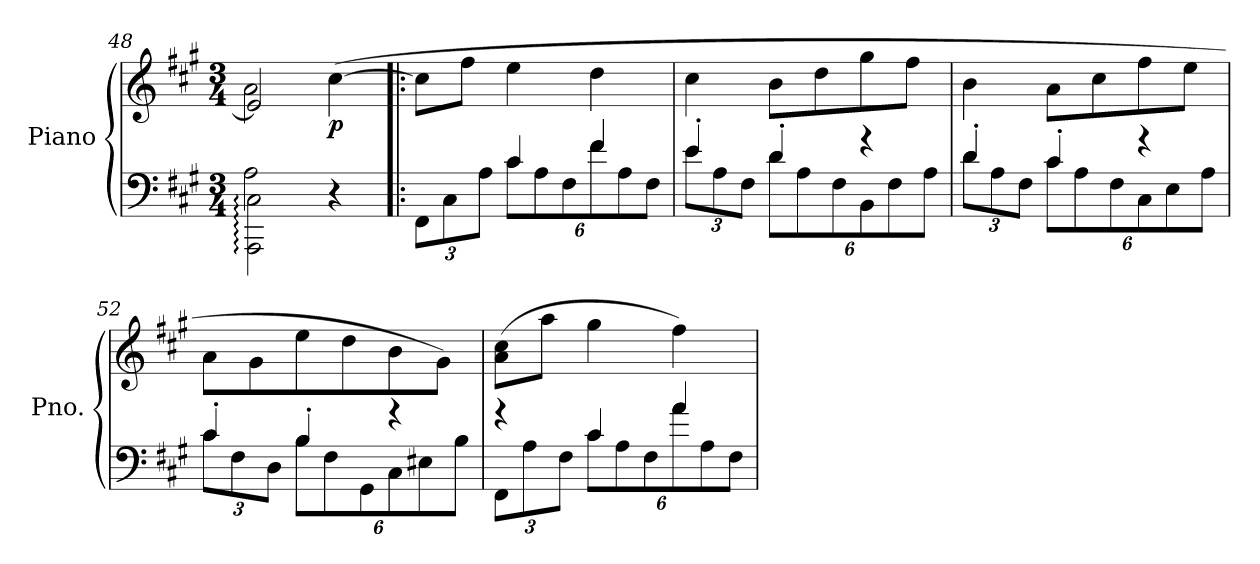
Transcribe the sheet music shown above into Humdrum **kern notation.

**kern	**kern	**dynam
*part1	*part1	*part1
*staff2	*staff1	*staff1/2
*I"Piano	*	*
*I'Pno.	*	*
*clefF4	*clefG2	*
*k[f#c#g#]	*k[f#c#g#]	*
*M3/4	*M3/4	*
=48	=48	=48
*^	*^	*
2AAA\: 2C#\:	2A\	2e/]	2a\	.
!	!	!	!	!LO:DY:b
4r	4ryy	(>[4cc#\	4ryy	p
*	*	*v	*v	*
!!LO:LB:g=z
=49!|:	=49!|:	=49!|:	=49!|:
*	*Xbrackettup	*	*
*	*	*^	*
!	!	!LO:TX:a:B:t=in tempo	!	!
*	*	*v	*v	*
4ryy	12FF#\L	8cc#\L]	.
.	12C#\	.	.
.	.	8ff#\J	.
.	12A\J	.	.
*	*brackettup	*	*
4c#/	12c#\L	4ee\	.
.	12A\	.	.
.	12F#\	.	.
4f#/	12f#\	4dd\	.
.	12A\	.	.
.	12F#\J	.	.
=50	=50	=50	=50
*	*Xbrackettup	*	*
4e'/	12e\L	4cc#\	.
.	12A\	.	.
.	12F#\J	.	.
*	*brackettup	*	*
4d'/	12d\L	8b\L	.
.	12A\	.	.
.	.	8dd\	.
.	12F#\	.	.
4r	12BB\	8gg#\	.
.	12F#\	.	.
.	.	8ff#\J	.
.	12A\J	.	.
=51	=51	=51	=51
*	*Xbrackettup	*	*
4d'/	12d\L	4b\	.
.	12A\	.	.
.	12F#\J	.	.
*	*brackettup	*	*
4c#'/	12c#\L	8a\L	.
.	12A\	.	.
.	.	8cc#\	.
.	12F#\	.	.
4r	12C#\	8ff#\	.
.	12E\	.	.
.	.	8ee\J	.
.	12A\J	.	.
=52	=52	=52	=52
*	*Xbrackettup	*	*
4c#'/	12c#\L	8a\L	.
.	12F#\	.	.
.	.	8g#\	.
.	12D\J	.	.
*	*brackettup	*	*
4B'/	12B\L	8ee\	.
.	12F#\	.	.
.	.	8dd\	.
.	12GG#\	.	.
4r	12C#\	8b\	.
.	12E#X\	.	.
.	.	8g#\J)	.
.	12B\J	.	.
!!LO:LB:g=z
=53	=53	=53	=53
*	*Xbrackettup	*	*
4r	12FF#\L	(>8a\ 8cc#\L	.
.	12A\	.	.
.	.	8aa\J	.
.	12F#\J	.	.
*	*brackettup	*	*
4c#/	12c#\L	4gg#\	.
.	12A\	.	.
.	12F#\	.	.
4a/	12a\	4ff#\)	.
.	12A\	.	.
.	12F#\J	.	.
*v	*v	*	*
=	=	=
*-	*-	*-
